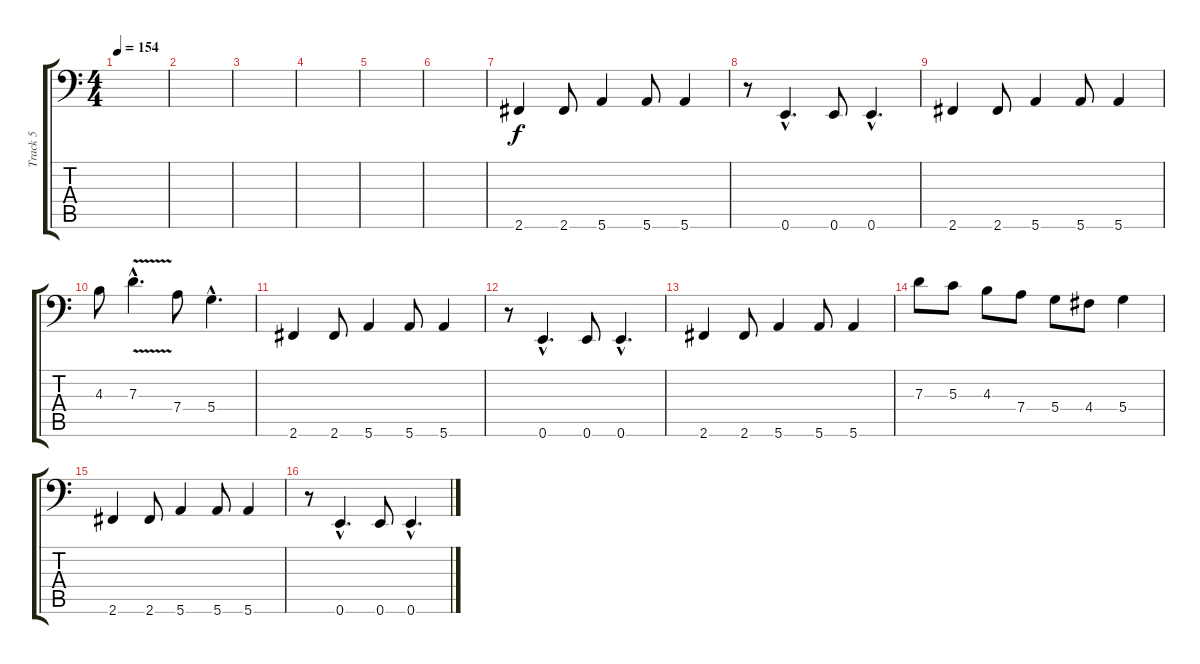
\track ("Track 5" "Track 5") {instrument electricbassfinger}
\staff {score tabs}
\tuning (E3 B2 G2 D2 A1 E1) {hide}
\ts (4 4)
\tempo 154
\clef f4
\ks c
|
|
|
|
|
|
2.6.4 2.6.8 5.6.4 5.6.8 5.6.4 |
r.8 0.6{hac}.4{d} 0.6.8 0.6{hac}.4{d} |
2.6.4 2.6.8 5.6.4 5.6.8 5.6.4 |
4.3.8 7.3{v hac}.4{d} 7.4.8 5.4{hac}.4{d} |
2.6.4 2.6.8 5.6.4 5.6.8 5.6.4 |
r.8 0.6{hac}.4{d} 0.6.8 0.6{hac}.4{d} |
2.6.4 2.6.8 5.6.4 5.6.8 5.6.4 |
7.3.8 5.3.8 4.3.8 7.4.8 5.4.8 4.4.8 5.4.4 |
2.6.4 2.6.8 5.6.4 5.6.8 5.6.4 |
r.8 0.6{hac}.4{d} 0.6.8 0.6{hac}.4{d}
